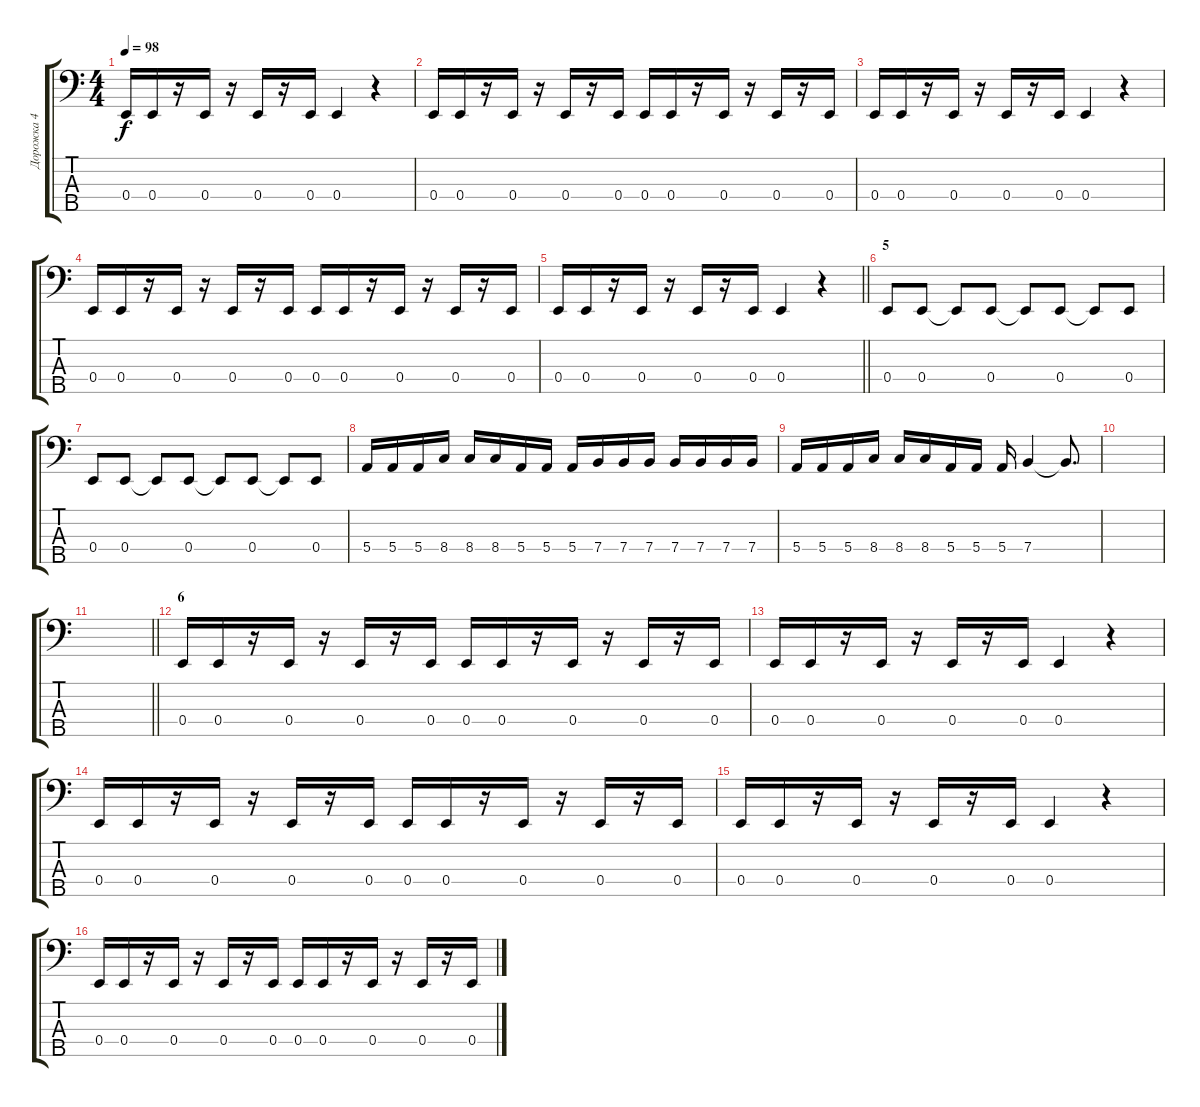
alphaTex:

\track ("Дорожка 4" "Дорожка 4") {instrument electricbassfinger}
\staff {score tabs}
\tuning (G2 D2 A1 E1 B0) {hide}
\ts (4 4)
\tempo 98
\clef f4
\ks c
0.4.16{dy f} 0.4.16 r.16 0.4.16 r.16 0.4.16 r.16 0.4.16 0.4.4 r.4 |
0.4.16 0.4.16 r.16 0.4.16 r.16 0.4.16 r.16 0.4.16 0.4.16 0.4.16 r.16 0.4.16 r.16 0.4.16 r.16 0.4.16 |
0.4.16 0.4.16 r.16 0.4.16 r.16 0.4.16 r.16 0.4.16 0.4.4 r.4 |
0.4.16 0.4.16 r.16 0.4.16 r.16 0.4.16 r.16 0.4.16 0.4.16 0.4.16 r.16 0.4.16 r.16 0.4.16 r.16 0.4.16 |
\barLineRight lightlight
0.4.16 0.4.16 r.16 0.4.16 r.16 0.4.16 r.16 0.4.16 0.4.4 r.4 |
\section ("" "5")
0.4.8 0.4.8 0.4{t}.8 0.4.8 0.4{t}.8 0.4.8 0.4{t}.8 0.4.8 |
0.4.8 0.4.8 0.4{t}.8 0.4.8 0.4{t}.8 0.4.8 0.4{t}.8 0.4.8 |
5.4.16 5.4.16 5.4.16 8.4.16 8.4.16 8.4.16 5.4.16 5.4.16 5.4.16 7.4.16 7.4.16 7.4.16 7.4.16 7.4.16 7.4.16 7.4.16 |
5.4.16 5.4.16 5.4.16 8.4.16 8.4.16 8.4.16 5.4.16 5.4.16 5.4.16 7.4.4 7.4{t}.8{d} |
|
\barLineRight lightlight
|
\section ("" "6")
0.4.16 0.4.16 r.16 0.4.16 r.16 0.4.16 r.16 0.4.16 0.4.16 0.4.16 r.16 0.4.16 r.16 0.4.16 r.16 0.4.16 |
0.4.16 0.4.16 r.16 0.4.16 r.16 0.4.16 r.16 0.4.16 0.4.4 r.4 |
0.4.16 0.4.16 r.16 0.4.16 r.16 0.4.16 r.16 0.4.16 0.4.16 0.4.16 r.16 0.4.16 r.16 0.4.16 r.16 0.4.16 |
0.4.16 0.4.16 r.16 0.4.16 r.16 0.4.16 r.16 0.4.16 0.4.4 r.4 |
0.4.16 0.4.16 r.16 0.4.16 r.16 0.4.16 r.16 0.4.16 0.4.16 0.4.16 r.16 0.4.16 r.16 0.4.16 r.16 0.4.16
